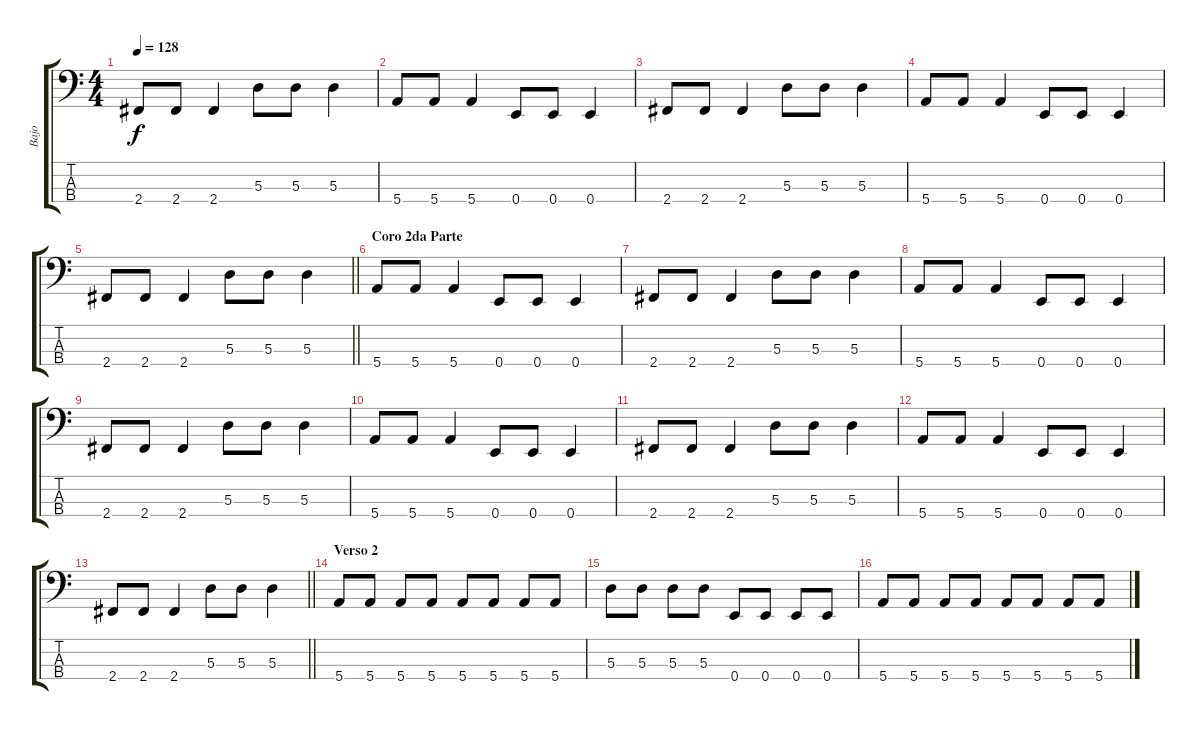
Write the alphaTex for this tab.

\track ("Bajo" "Bajo") {instrument electricbasspick}
\staff {score tabs}
\tuning (G2 D2 A1 E1) {hide}
\ts (4 4)
\tempo 128
\clef f4
\ks c
2.4.8{dy f} 2.4.8 2.4.4 5.3.8 5.3.8 5.3.4 |
5.4.8 5.4.8 5.4.4 0.4.8 0.4.8 0.4.4 |
2.4.8 2.4.8 2.4.4 5.3.8 5.3.8 5.3.4 |
5.4.8 5.4.8 5.4.4 0.4.8 0.4.8 0.4.4 |
\barLineRight lightlight
2.4.8 2.4.8 2.4.4 5.3.8 5.3.8 5.3.4 |
\section ("" "Coro 2da Parte")
5.4.8 5.4.8 5.4.4 0.4.8 0.4.8 0.4.4 |
2.4.8 2.4.8 2.4.4 5.3.8 5.3.8 5.3.4 |
5.4.8 5.4.8 5.4.4 0.4.8 0.4.8 0.4.4 |
2.4.8 2.4.8 2.4.4 5.3.8 5.3.8 5.3.4 |
5.4.8 5.4.8 5.4.4 0.4.8 0.4.8 0.4.4 |
2.4.8 2.4.8 2.4.4 5.3.8 5.3.8 5.3.4 |
5.4.8 5.4.8 5.4.4 0.4.8 0.4.8 0.4.4 |
\barLineRight lightlight
2.4.8 2.4.8 2.4.4 5.3.8 5.3.8 5.3.4 |
\section ("" "Verso 2")
5.4.8{volume 13} 5.4.8 5.4.8 5.4.8 5.4.8 5.4.8 5.4.8 5.4.8 |
5.3.8 5.3.8 5.3.8 5.3.8 0.4.8 0.4.8 0.4.8 0.4.8 |
5.4.8 5.4.8 5.4.8 5.4.8 5.4.8 5.4.8 5.4.8 5.4.8
